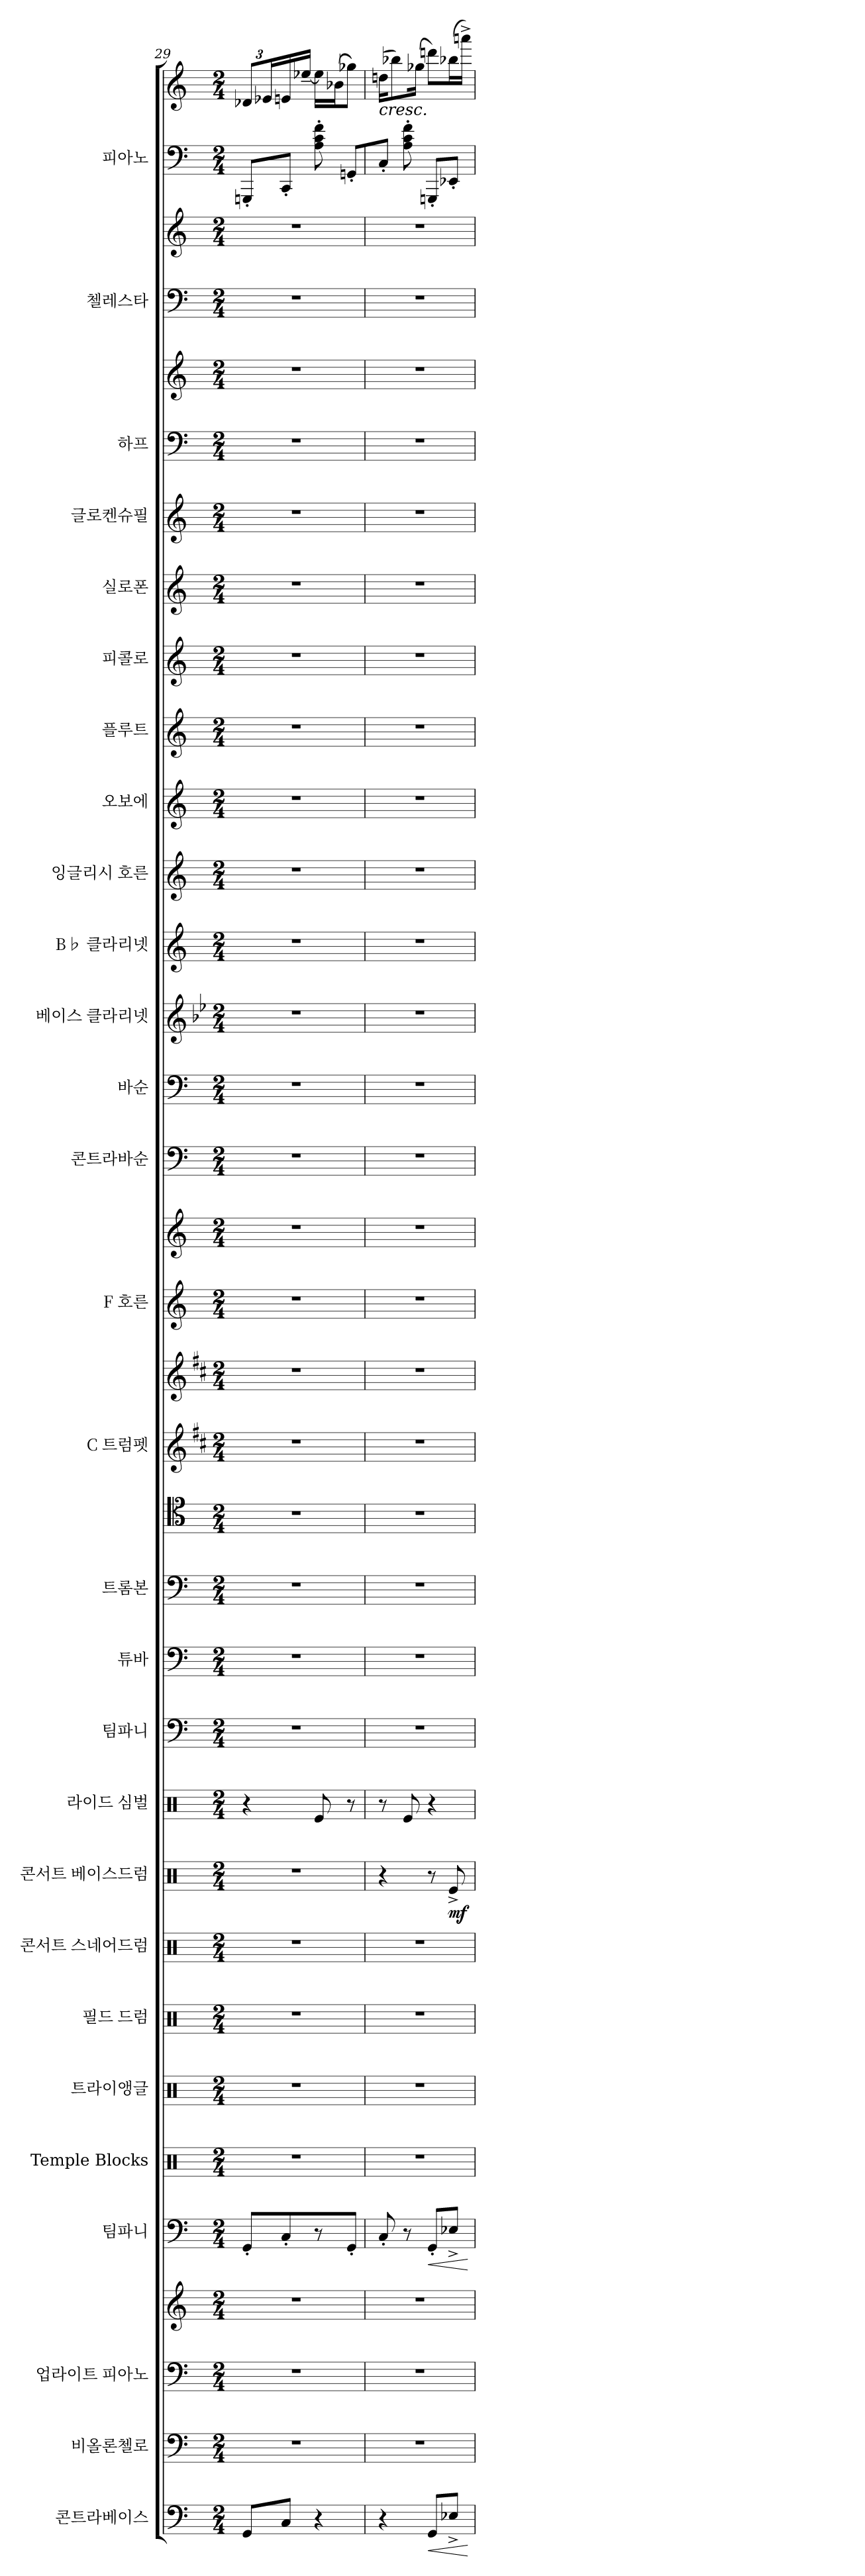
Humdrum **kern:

**kern	**dynam	**kern	**kern	**kern	**kern	**dynam	**kern	**kern	**kern	**kern	**kern	**dynam	**kern	**kern	**kern	**kern	**kern	**kern	**kern	**kern	**kern	**kern	**kern	**kern	**kern	**kern	**kern	**kern	**kern	**kern	**kern	**kern	**kern	**kern	**kern	**kern	**kern
*part28	*part28	*part27	*part26	*part26	*part25	*part25	*part24	*part23	*part22	*part21	*part20	*part20	*part19	*part18	*part17	*part16	*part16	*part15	*part15	*part14	*part14	*part13	*part12	*part11	*part10	*part9	*part8	*part7	*part6	*part5	*part4	*part3	*part3	*part2	*part2	*part1	*part1
*staff35	*staff35	*staff34	*staff33	*staff32	*staff31	*staff31	*staff30	*staff29	*staff28	*staff27	*staff26	*staff26	*staff25	*staff24	*staff23	*staff22	*staff21	*staff20	*staff19	*staff18	*staff17	*staff16	*staff15	*staff14	*staff13	*staff12	*staff11	*staff10	*staff9	*staff8	*staff7	*staff6	*staff5	*staff4	*staff3	*staff2	*staff1
*I"콘트라베이스	*	*I"비올론첼로	*I"업라이트 피아노	*	*I"팀파니	*	*I"Temple Blocks	*I"트라이앵글	*I"필드 드럼	*I"콘서트 스네어드럼	*I"콘서트 베이스드럼	*	*I"라이드 심벌	*I"팀파니	*I"튜바	*I"트롬본	*	*I"C 트럼펫	*	*I"F 호른	*	*I"콘트라바순	*I"바순	*I"베이스 클라리넷	*I"B♭ 클라리넷	*I"잉글리시 호른	*I"오보에	*I"플루트	*I"피콜로	*I"실로폰	*I"글로켄슈필	*I"하프	*	*I"첼레스타	*	*I"피아노	*
*	*	*	*	*	*	*	*I'Tmp. Bl.	*	*	*	*	*	*	*	*	*	*	*	*	*	*	*	*	*	*	*	*	*	*	*	*	*	*	*	*	*	*
*clefF4	*	*clefF4	*clefF4	*clefG2	*clefF4	*	*clefX	*clefX	*clefX	*clefX	*clefX	*	*clefX	*clefF4	*clefF4	*clefF4	*clefC4	*clefG2	*clefG2	*clefG2	*clefG2	*clefF4	*clefF4	*clefG2	*clefG2	*clefG2	*clefG2	*clefG2	*clefG2	*clefG2	*clefG2	*clefF4	*clefG2	*clefF4	*clefG2	*clefF4	*clefG2
*ITrd7c12	*	*	*	*	*	*	*	*	*	*	*	*	*	*	*	*	*	*ITrd1c2	*ITrd1c2	*ITrd4c7	*ITrd4c7	*ITrd7c12	*	*ITrd8c14	*ITrd1c2	*ITrd4c7	*	*	*ITrd-7c-12	*ITrd-7c-12	*ITrd-14c-24	*	*	*ITrd-7c-12	*ITrd-7c-12	*	*
*k[]	*	*k[]	*k[]	*k[]	*k[]	*	*k[]	*k[]	*k[]	*k[]	*k[]	*	*k[]	*k[]	*k[]	*k[]	*k[]	*k[]	*k[]	*k[b-]	*k[b-]	*k[]	*k[]	*k[b-e-]	*k[b-e-]	*k[b-]	*k[]	*k[]	*k[]	*k[]	*k[]	*k[]	*k[]	*k[]	*k[]	*k[]	*k[]
*M2/4	*	*M2/4	*M2/4	*M2/4	*M2/4	*	*M2/4	*M2/4	*M2/4	*M2/4	*M2/4	*	*M2/4	*M2/4	*M2/4	*M2/4	*M2/4	*M2/4	*M2/4	*M2/4	*M2/4	*M2/4	*M2/4	*M2/4	*M2/4	*M2/4	*M2/4	*M2/4	*M2/4	*M2/4	*M2/4	*M2/4	*M2/4	*M2/4	*M2/4	*M2/4	*M2/4
*	*	*	*	*	*	*	*	*	*	*	*	*	*	*	*	*	*	*	*	*	*	*	*	*	*	*	*	*	*	*	*	*	*	*	*	*	*Xbrackettup
=29	=29	=29	=29	=29	=29	=29	=29	=29	=29	=29	=29	=29	=29	=29	=29	=29	=29	=29	=29	=29	=29	=29	=29	=29	=29	=29	=29	=29	=29	=29	=29	=29	=29	=29	=29	=29	=29
8GGG/L	.	2r	2r	2r	8GG'/L	.	2r	2r	2r	2r	2r	.	4r	2r	2r	2r	2r	2r	2r	2r	2r	2r	2r	2r	2r	2r	2r	2r	2r	2r	2r	2r	2r	2r	2r	8GGGn'/L	12d-X/L
.	.	.	.	.	.	.	.	.	.	.	.	.	.	.	.	.	.	.	.	.	.	.	.	.	.	.	.	.	.	.	.	.	.	.	.	.	24e-X/L
8CC/J	.	.	.	.	8C'/	.	.	.	.	.	.	.	.	.	.	.	.	.	.	.	.	.	.	.	.	.	.	.	.	.	.	.	.	.	.	8CC'/J	16en/
.	.	.	.	.	.	.	.	.	.	.	.	.	.	.	.	.	.	.	.	.	.	.	.	.	.	.	.	.	.	.	.	.	.	.	.	.	[16ee-X~/JJ
4r	.	.	.	.	8r	.	.	.	.	.	.	.	8Re/	.	.	.	.	.	.	.	.	.	.	.	.	.	.	.	.	.	.	.	.	.	.	8A\' 8c\' 8f\'	16ee-\LL]
.	.	.	.	.	.	.	.	.	.	.	.	.	.	.	.	.	.	.	.	.	.	.	.	.	.	.	.	.	.	.	.	.	.	.	.	.	(>16b-X\J
.	.	.	.	.	8GG'/J	.	.	.	.	.	.	.	8r	.	.	.	.	.	.	.	.	.	.	.	.	.	.	.	.	.	.	.	.	.	.	8GGn'/L	8gg-X\J)
=30	=30	=30	=30	=30	=30	=30	=30	=30	=30	=30	=30	=30	=30	=30	=30	=30	=30	=30	=30	=30	=30	=30	=30	=30	=30	=30	=30	=30	=30	=30	=30	=30	=30	=30	=30	=30	=30
!	!	!	!	!	!	!	!	!	!	!	!	!	!	!	!	!	!	!	!	!	!	!	!	!	!	!	!	!	!	!	!	!	!	!	!	!	!LO:TX:b:i:t=cresc.
4r	.	2r	2r	2r	8C'/	.	2r	2r	2r	2r	4r	.	8r	2r	2r	2r	2r	2r	2r	2r	2r	2r	2r	2r	2r	2r	2r	2r	2r	2r	2r	2r	2r	2r	2r	8C'/J	(>16ddn\KL
.	.	.	.	.	.	.	.	.	.	.	.	.	.	.	.	.	.	.	.	.	.	.	.	.	.	.	.	.	.	.	.	.	.	.	.	.	8bb-X\)
.	.	.	.	.	8r	.	.	.	.	.	.	.	8Re/	.	.	.	.	.	.	.	.	.	.	.	.	.	.	.	.	.	.	.	.	.	.	8A\' 8c\' 8f\'	.
.	.	.	.	.	.	.	.	.	.	.	.	.	.	.	.	.	.	.	.	.	.	.	.	.	.	.	.	.	.	.	.	.	.	.	.	.	(>16gg-X\Jk
!	!LO:HP:b	!	!	!	!	!LO:HP:b	!	!	!	!	!	!	!	!	!	!	!	!	!	!	!	!	!	!	!	!	!	!	!	!	!	!	!	!	!	!	!
8GGG/L	<	.	.	.	8GG'/L	<	.	.	.	.	8r	.	4r	.	.	.	.	.	.	.	.	.	.	.	.	.	.	.	.	.	.	.	.	.	.	8GGGn'/L	8dddn\L)
!	!	!	!	!	!	!	!	!	!	!	!	!LO:DY:b	!	!	!	!	!	!	!	!	!	!	!	!	!	!	!	!	!	!	!	!	!	!	!	!	!
8EE-X^/J	.	.	.	.	8E-X^/J	.	.	.	.	.	8Re^/	mf	.	.	.	.	.	.	.	.	.	.	.	.	.	.	.	.	.	.	.	.	.	.	.	8EE-X'/J	(>16bb-X\L
.	.	.	.	.	.	.	.	.	.	.	.	.	.	.	.	.	.	.	.	.	.	.	.	.	.	.	.	.	.	.	.	.	.	.	.	.	16aaan^\JJ)
.	[	.	.	.	.	[	.	.	.	.	.	.	.	.	.	.	.	.	.	.	.	.	.	.	.	.	.	.	.	.	.	.	.	.	.	.	.
=	=	=	=	=	=	=	=	=	=	=	=	=	=	=	=	=	=	=	=	=	=	=	=	=	=	=	=	=	=	=	=	=	=	=	=	=	=
*-	*-	*-	*-	*-	*-	*-	*-	*-	*-	*-	*-	*-	*-	*-	*-	*-	*-	*-	*-	*-	*-	*-	*-	*-	*-	*-	*-	*-	*-	*-	*-	*-	*-	*-	*-	*-	*-
